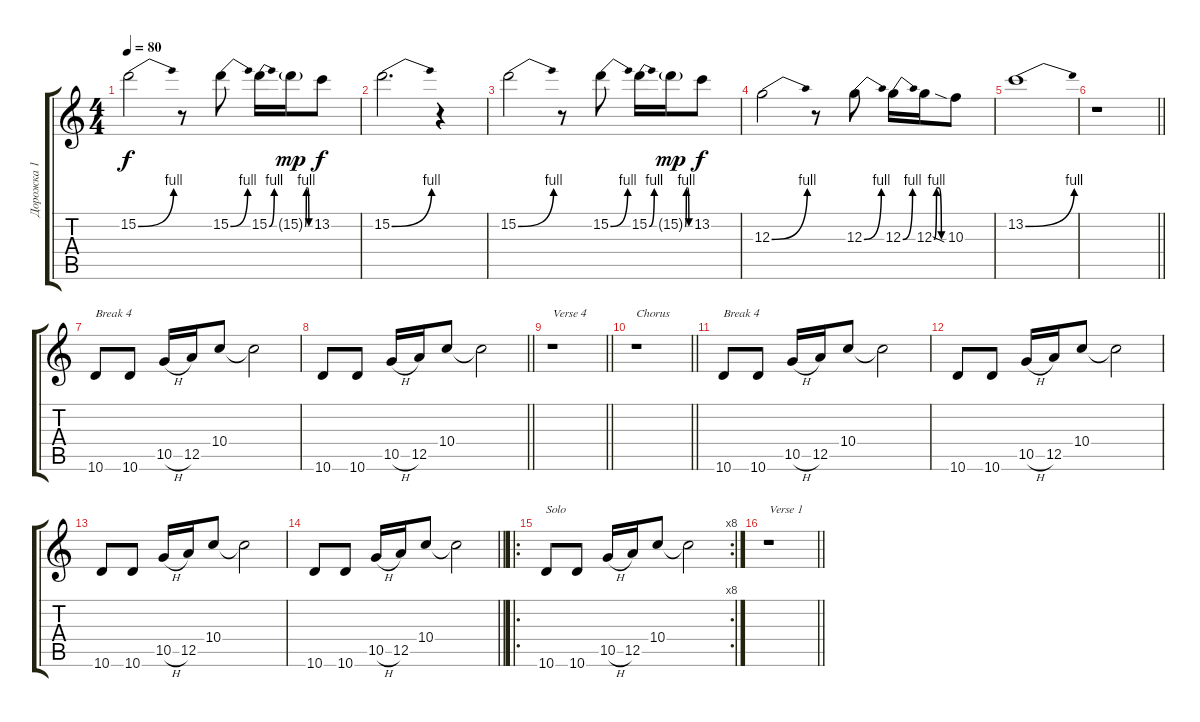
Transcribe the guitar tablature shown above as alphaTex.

\track ("Дорожка 1" "Дорожка 1") {instrument acousticguitarsteel}
\staff {score tabs}
\tuning (E4 B3 G3 D3 A2 E2) {hide}
\ts (4 4)
\tempo 80
\clef g2
\ks c
15.2{be (bend 0 0 60 4)}.2{dy f} r.8 15.2{be (bend 0 0 60 4)}.8 15.2{be (bend 0 0 60 4)}.16 15.2{be (custom 0 0 15 4 30 4 45 0 60 0) g}.16{dy mp} 13.2.8{dy f} |
15.2{be (bend 0 0 60 4)}.2{d} r.4 |
15.2{be (bend 0 0 60 4)}.2 r.8 15.2{be (bend 0 0 60 4)}.8 15.2{be (bend 0 0 60 4)}.16 15.2{be (custom 0 0 15 4 30 4 45 0 60 0) g}.16{dy mp} 13.2.8{dy f} |
12.3{be (bend 0 0 60 4)}.2 r.8 12.3{be (bend 0 0 60 4)}.8 12.3{be (bend 0 0 60 4)}.16 12.3{be (custom 0 0 15 4 30 4 45 0 60 0)}.16 10.3{sia}.8 |
13.2{be (bend 0 0 60 4)}.1 |
\barLineRight lightlight
r.1 |
10.6.8{txt "Break 4"} 10.6.8 10.5{h}.16 12.5.16 10.4.8 10.4{t}.2 |
\barLineRight lightlight
10.6.8 10.6.8 10.5{h}.16 12.5.16 10.4.8 10.4{t}.2 |
\barLineRight lightlight
r.1{txt "Verse 4"} |
\barLineRight lightlight
r.1{txt "Chorus"} |
10.6.8{txt "Break 4"} 10.6.8 10.5{h}.16 12.5.16 10.4.8 10.4{t}.2 |
10.6.8 10.6.8 10.5{h}.16 12.5.16 10.4.8 10.4{t}.2 |
10.6.8 10.6.8 10.5{h}.16 12.5.16 10.4.8 10.4{t}.2 |
\barLineRight lightlight
10.6.8 10.6.8 10.5{h}.16 12.5.16 10.4.8 10.4{t}.2 |
\ro
\rc 8
10.6.8{txt "Solo"} 10.6.8 10.5{h}.16 12.5.16 10.4.8 10.4{t}.2 |
\barLineRight lightlight
r.1{txt "Verse 1"}
